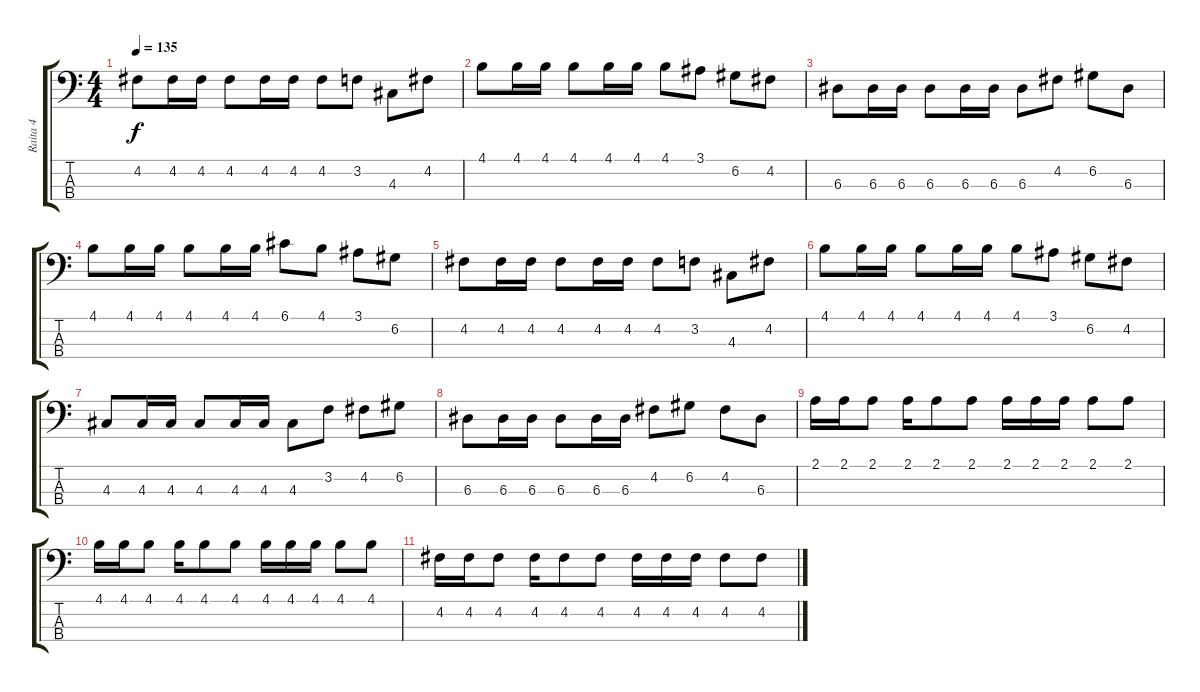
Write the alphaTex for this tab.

\track ("Raita 4" "Raita 4") {instrument electricbassfinger}
\staff {score tabs}
\tuning (G2 D2 A1 E1) {hide}
\ts (4 4)
\tempo 135
\clef f4
\ks c
4.2.8{dy f} 4.2.16 4.2.16 4.2.8 4.2.16 4.2.16 4.2.8 3.2.8 4.3.8 4.2.8 |
4.1.8 4.1.16 4.1.16 4.1.8 4.1.16 4.1.16 4.1.8 3.1.8 6.2.8 4.2.8 |
6.3.8 6.3.16 6.3.16 6.3.8 6.3.16 6.3.16 6.3.8 4.2.8 6.2.8 6.3.8 |
4.1.8 4.1.16 4.1.16 4.1.8 4.1.16 4.1.16 6.1.8 4.1.8 3.1.8 6.2.8 |
4.2.8 4.2.16 4.2.16 4.2.8 4.2.16 4.2.16 4.2.8 3.2.8 4.3.8 4.2.8 |
4.1.8 4.1.16 4.1.16 4.1.8 4.1.16 4.1.16 4.1.8 3.1.8 6.2.8 4.2.8 |
4.3.8 4.3.16 4.3.16 4.3.8 4.3.16 4.3.16 4.3.8 3.2.8 4.2.8 6.2.8 |
6.3.8 6.3.16 6.3.16 6.3.8 6.3.16 6.3.16 4.2.8 6.2.8 4.2.8 6.3.8 |
2.1.16 2.1.16 2.1.8 2.1.16 2.1.8 2.1.8 2.1.16 2.1.16 2.1.16 2.1.8 2.1.8 |
4.1.16 4.1.16 4.1.8 4.1.16 4.1.8 4.1.8 4.1.16 4.1.16 4.1.16 4.1.8 4.1.8 |
4.2.16 4.2.16 4.2.8 4.2.16 4.2.8 4.2.8 4.2.16 4.2.16 4.2.16 4.2.8 4.2.8
